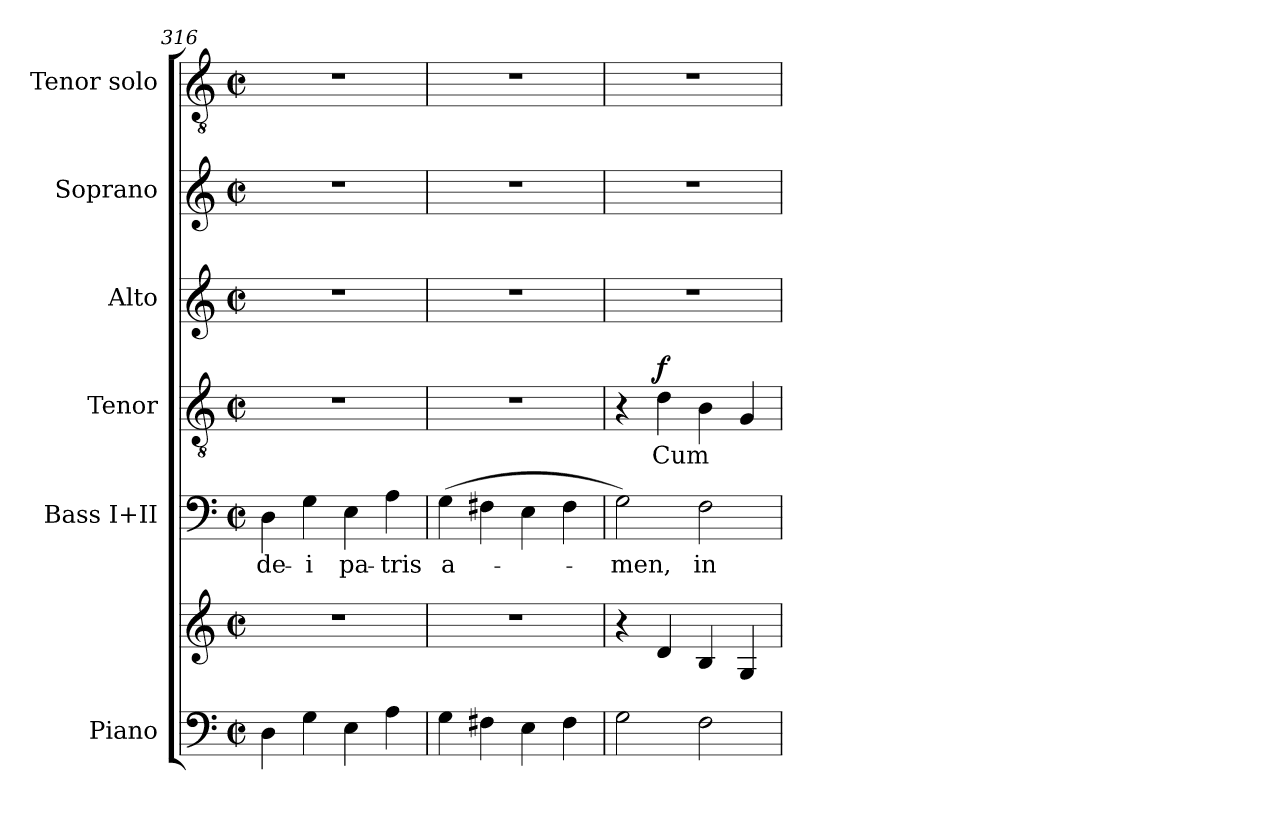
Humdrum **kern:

**kern	**kern	**kern	**text	**kern	**text	**dynam	**kern	**kern	**kern
*part6	*part6	*part5	*part5	*part4	*part4	*part4	*part3	*part2	*part1
*staff7	*staff6	*staff5	*staff5	*staff4	*staff4	*staff4	*staff3	*staff2	*staff1
*I"Piano	*	*I"Bass I+II	*	*I"Tenor	*	*	*I"Alto	*I"Soprano	*I"Tenor solo
*I'Pno.	*	*I'B.I+II	*	*I'T.	*	*	*I'A.	*I'S.	*I'T.s
*clefF4	*clefG2	*clefF4	*	*clefGv2	*	*	*clefG2	*clefG2	*clefGv2
*k[]	*k[]	*k[]	*	*k[]	*	*	*k[]	*k[]	*k[]
*M2/2	*M2/2	*M2/2	*	*M2/2	*	*	*M2/2	*M2/2	*M2/2
*met(c|)	*met(c|)	*met(c|)	*	*met(c|)	*	*	*met(c|)	*met(c|)	*met(c|)
=316	=316	=316	=316	=316	=316	=316	=316	=316	=316
4D\	1r	4D\	de-	1r	.	.	1r	1r	1r
4G\	.	4G\	-i	.	.	.	.	.	.
4E\	.	4E\	pa-	.	.	.	.	.	.
4A\	.	4A\	-tris	.	.	.	.	.	.
=317	=317	=317	=317	=317	=317	=317	=317	=317	=317
4G\	1r	(4G\	a-	1r	.	.	1r	1r	1r
4F#X\	.	4F#X\	.	.	.	.	.	.	.
4E\	.	4E\	.	.	.	.	.	.	.
4F#\	.	4F#\	.	.	.	.	.	.	.
!!LO:PB:g=z
=318	=318	=318	=318	=318	=318	=318	=318	=318	=318
2G\	4r	2G\)	-men,	4r	.	.	1r	1r	1r
!	!	!	!	!	!	!LO:DY:a	!	!	!
.	4d/	.	.	4d\	Cum	f	.	.	.
2F\	4B/	2F\	in	4B\	.	.	.	.	.
.	4G/	.	.	4G/	.	.	.	.	.
=	=	=	=	=	=	=	=	=	=
*-	*-	*-	*-	*-	*-	*-	*-	*-	*-
